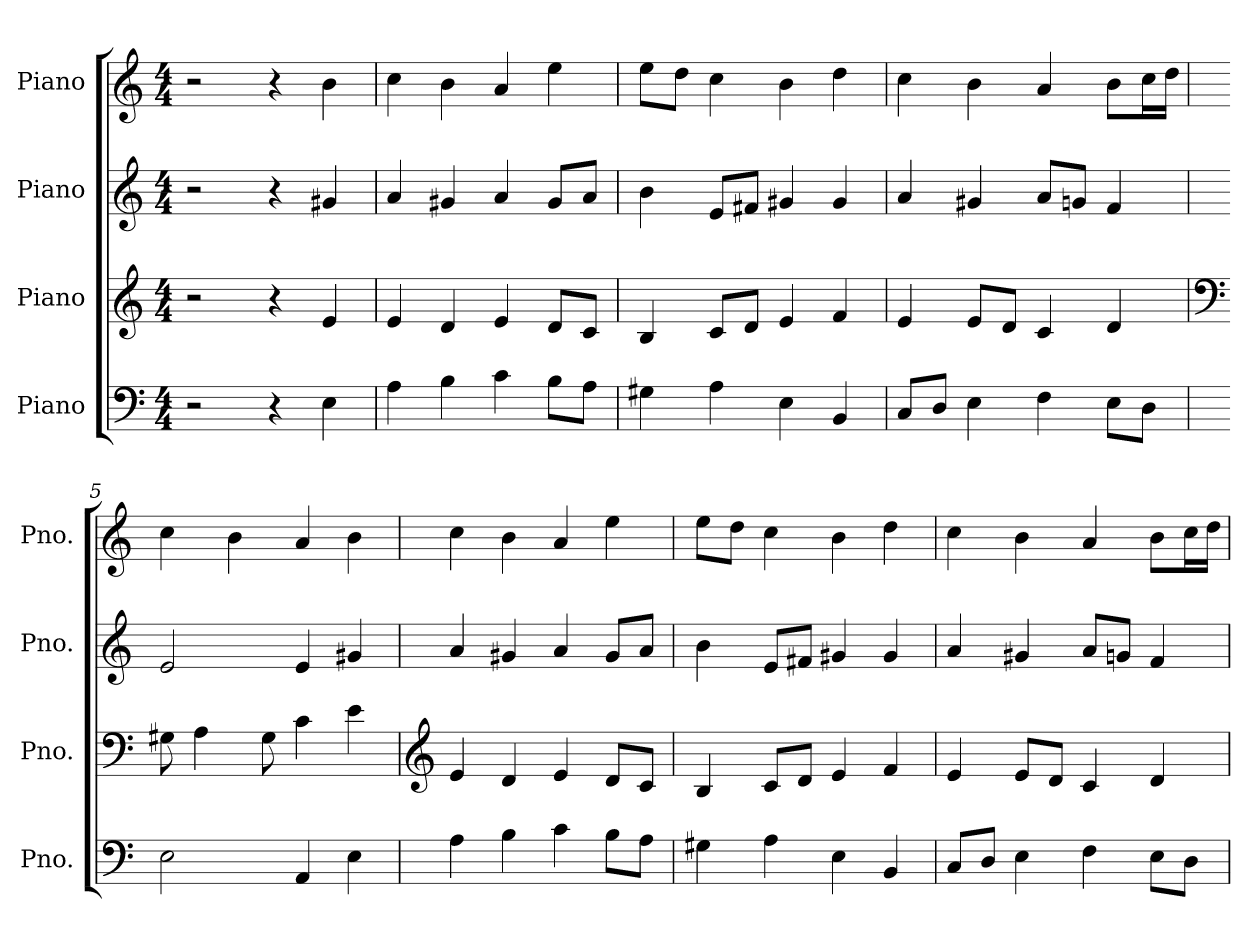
**kern	**kern	**kern	**kern
*part4	*part3	*part2	*part1
*staff4	*staff3	*staff2	*staff1
*I"Piano	*I"Piano	*I"Piano	*I"Piano
*I'Pno.	*I'Pno.	*I'Pno.	*I'Pno.
*clefF4	*clefG2	*clefG2	*clefG2
*k[]	*k[]	*k[]	*k[]
*M4/4	*M4/4	*M4/4	*M4/4
*MM80	*MM80	*MM80	*MM80
=1	=1	=1	=1
2r	2r	2r	2r
4r	4r	4r	4r
4E\	4e/	4g#X/	4b\
=2	=2	=2	=2
4A\	4e/	4a/	4cc\
4B\	4d/	4g#X/	4b\
4c\	4e/	4a/	4a/
8B\L	8d/L	8g#/L	4ee\
8A\J	8c/J	8a/J	.
=3	=3	=3	=3
4G#X\	4B/	4b\	8ee\L
.	.	.	8dd\J
4A\	8c/L	8e/L	4cc\
.	8d/J	8f#X/J	.
4E\	4e/	4g#X/	4b\
4BB/	4f/	4g#/	4dd\
=4	=4	=4	=4
8C/L	4e/	4a/	4cc\
8D/J	.	.	.
4E\	8e/L	4g#X/	4b\
.	8d/J	.	.
4F\	4c/	8a/L	4a/
.	.	8gn/J	.
8E\L	4d/	4f/	8b\L
8D\J	.	.	16cc\L
.	.	.	16dd\JJ
=5	=5	=5	=5
*	*clefF4	*	*
2E\	8G#X\	2e/	4cc\
.	4A\	.	.
.	.	.	4b\
.	8G#\	.	.
4AA/	4c\	4e/	4a/
4E\	4e\	4g#X/	4b\
!!LO:LB:g=z
=6	=6	=6	=6
*	*clefG2	*	*
4A\	4e/	4a/	4cc\
4B\	4d/	4g#X/	4b\
4c\	4e/	4a/	4a/
8B\L	8d/L	8g#/L	4ee\
8A\J	8c/J	8a/J	.
=7	=7	=7	=7
4G#X\	4B/	4b\	8ee\L
.	.	.	8dd\J
4A\	8c/L	8e/L	4cc\
.	8d/J	8f#X/J	.
4E\	4e/	4g#X/	4b\
4BB/	4f/	4g#/	4dd\
=8	=8	=8	=8
8C/L	4e/	4a/	4cc\
8D/J	.	.	.
4E\	8e/L	4g#X/	4b\
.	8d/J	.	.
4F\	4c/	8a/L	4a/
.	.	8gn/J	.
8E\L	4d/	4f/	8b\L
8D\J	.	.	16cc\L
.	.	.	16dd\JJ
=	=	=	=
*-	*-	*-	*-
